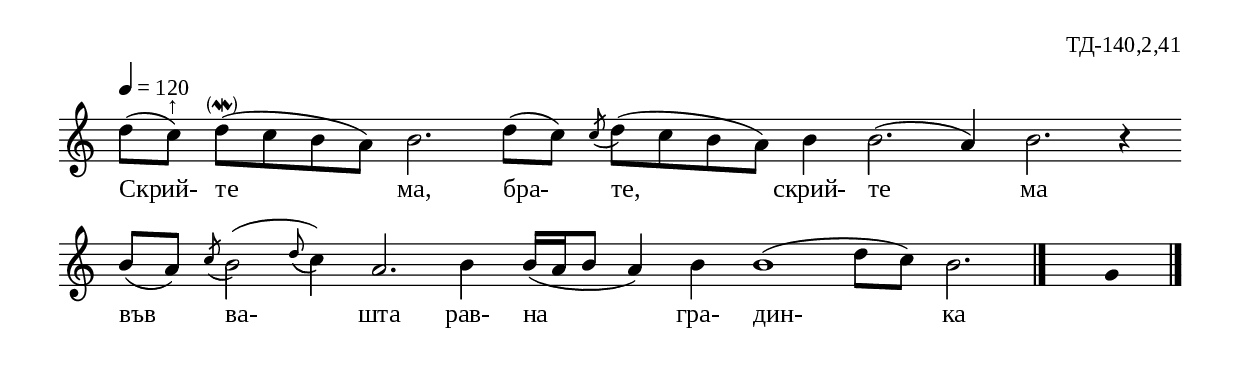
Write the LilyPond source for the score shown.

%{
sva_140_2_41
%}

\include "td-preamble.ly"

\score {
\relative c'' {
\tempo 4 = 120
%\time 2/4
\cadenzaOn
\phrasingSlurDown
\parS
d8([ c^"↑")] d-\parenthesize\mordent[( c b a]) b2. d8([ c]) \acciaccatura c d([ c b a]) b4 b2.( a4) b2. r4
\bar ""
b8([ a]) \acciaccatura c8 b2( \grace { d8\( } c4)\) a2. b4 b16[( a b8] a4) b b1( d8[ c])
b2.
\bar "|." 
s4 \fixB g
\bar "|." 
}
\addlyrics { Скрий- те ма, бра- те, скрий- те ма във ва- шта рав- на гра- дин- ка }
%
\layout {
   \context { 
	    \Staff \remove "Time_signature_engraver" } 
  indent = #0
  line-width = 190\mm
  ragged-right=##f
}
%
\midi { 
	\context {
		\Score tempoWholesPerMinute = #(ly:make-moment 120 4)
		}
	}
}
%
\header{
  opus = "ТД-140,2,41"
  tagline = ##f
}


